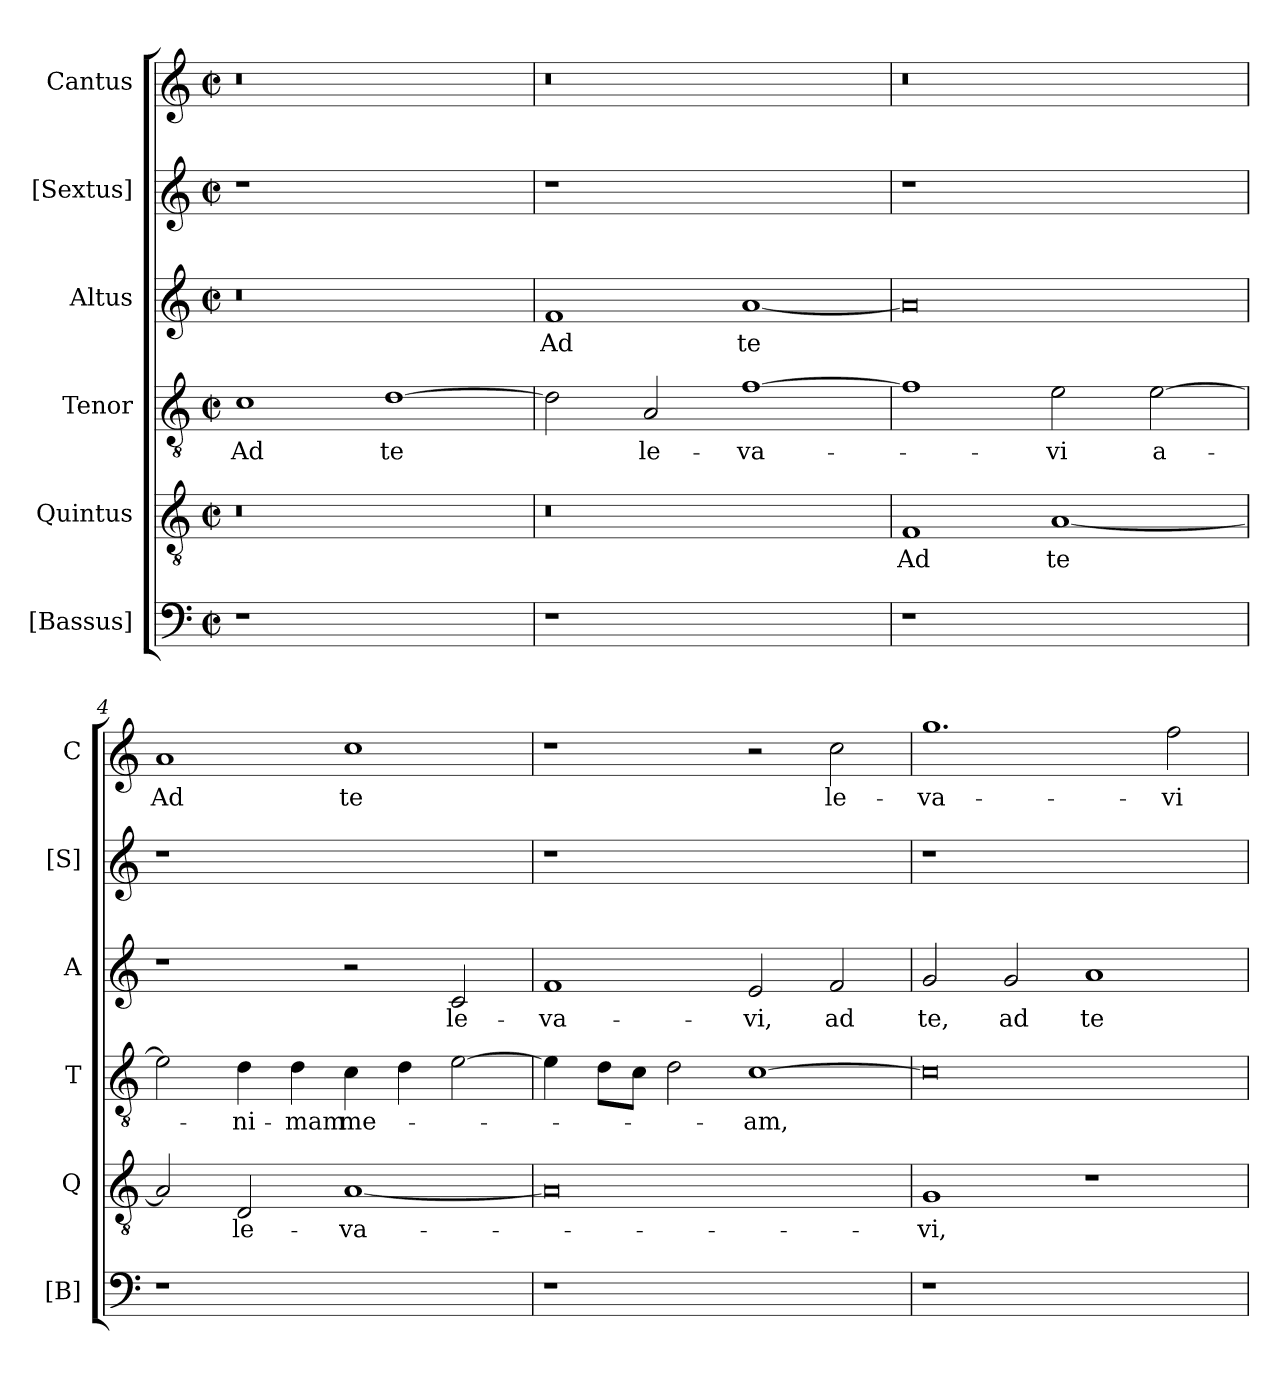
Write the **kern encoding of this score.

**kern	**kern	**text	**kern	**text	**kern	**text	**kern	**kern	**text
*part6	*part5	*part5	*part4	*part4	*part3	*part3	*part2	*part1	*part1
*staff6	*staff5	*staff5	*staff4	*staff4	*staff3	*staff3	*staff2	*staff1	*staff1
*I"[Bassus]	*I"Quintus	*	*I"Tenor	*	*I"Altus	*	*I"[Sextus]	*I"Cantus	*
*I'[B]	*I'Q	*	*I'T	*	*I'A	*	*I'[S]	*I'C	*
*clefF4	*clefGv2	*	*clefGv2	*	*clefG2	*	*clefG2	*clefG2	*
*k[]	*k[]	*	*k[]	*	*k[]	*	*k[]	*k[]	*
*C:	*C:	*	*C:	*	*C:	*	*C:	*C:	*
*M2/2	*M2/2	*	*M2/2	*	*M2/2	*	*M2/2	*M2/2	*
*met(c|)	*met(c|)	*	*met(c|)	*	*met(c|)	*	*met(c|)	*met(c|)	*
=1	=1	=1	=1	=1	=1	=1	=1	=1	=1
!	!LO:N:vis=0	!	!	!	!LO:N:vis=0	!	!	!LO:N:vis=0	!
1r	1r	.	1c\	Ad	1r	.	1r	1r	.
1ryy	1ryy	.	[1d\	te	1ryy	.	1ryy	1ryy	.
=2	=2	=2	=2	=2	=2	=2	=2	=2	=2
!	!LO:N:vis=0	!	!	!	!	!	!	!LO:N:vis=0	!
1r	1r	.	2d\]	.	1f/	Ad	1r	1r	.
.	.	.	2A/	le-	.	.	.	.	.
1ryy	1ryy	.	[1f\	-va-	[1a/	te	1ryy	1ryy	.
=3	=3	=3	=3	=3	=3	=3	=3	=3	=3
!	!	!	!	!	!	!	!	!LO:N:vis=0	!
1r	1F/	Ad	1f\]	.	0a/]	.	1r	1r	.
1ryy	[1A/	te	2e\	-vi	.	.	1ryy	1ryy	.
.	.	.	[2e\	a-	.	.	.	.	.
=4	=4	=4	=4	=4	=4	=4	=4	=4	=4
1r	2A/]	.	2e\]	.	1r	.	1r	1a/	Ad
.	2D/	le-	4d\	-ni-	.	.	.	.	.
.	.	.	4d\	-mam	.	.	.	.	.
1ryy	[1A/	-va-	4c\	me-	2r	.	1ryy	1cc\	te
.	.	.	4d\	.	.	.	.	.	.
.	.	.	[2e\	.	2c/	le-	.	.	.
=5	=5	=5	=5	=5	=5	=5	=5	=5	=5
1r	0A/]	.	4e\]	.	1f/	-va-	1r	1r	.
.	.	.	8d\L	.	.	.	.	.	.
.	.	.	8c\J	.	.	.	.	.	.
.	.	.	2d\	.	.	.	.	.	.
1ryy	.	.	[1c\	-am,	2e/	-vi,	1ryy	2r	.
.	.	.	.	.	2f/	ad	.	2cc\	le-
=6	=6	=6	=6	=6	=6	=6	=6	=6	=6
1r	1G/	-vi,	0c\]	.	2g/	te,	1r	1.gg\	-va-
.	.	.	.	.	2g/	ad	.	.	.
1ryy	1r	.	.	.	1a/	te	1ryy	.	.
.	.	.	.	.	.	.	.	2ff\	-vi
=	=	=	=	=	=	=	=	=	=
*-	*-	*-	*-	*-	*-	*-	*-	*-	*-
